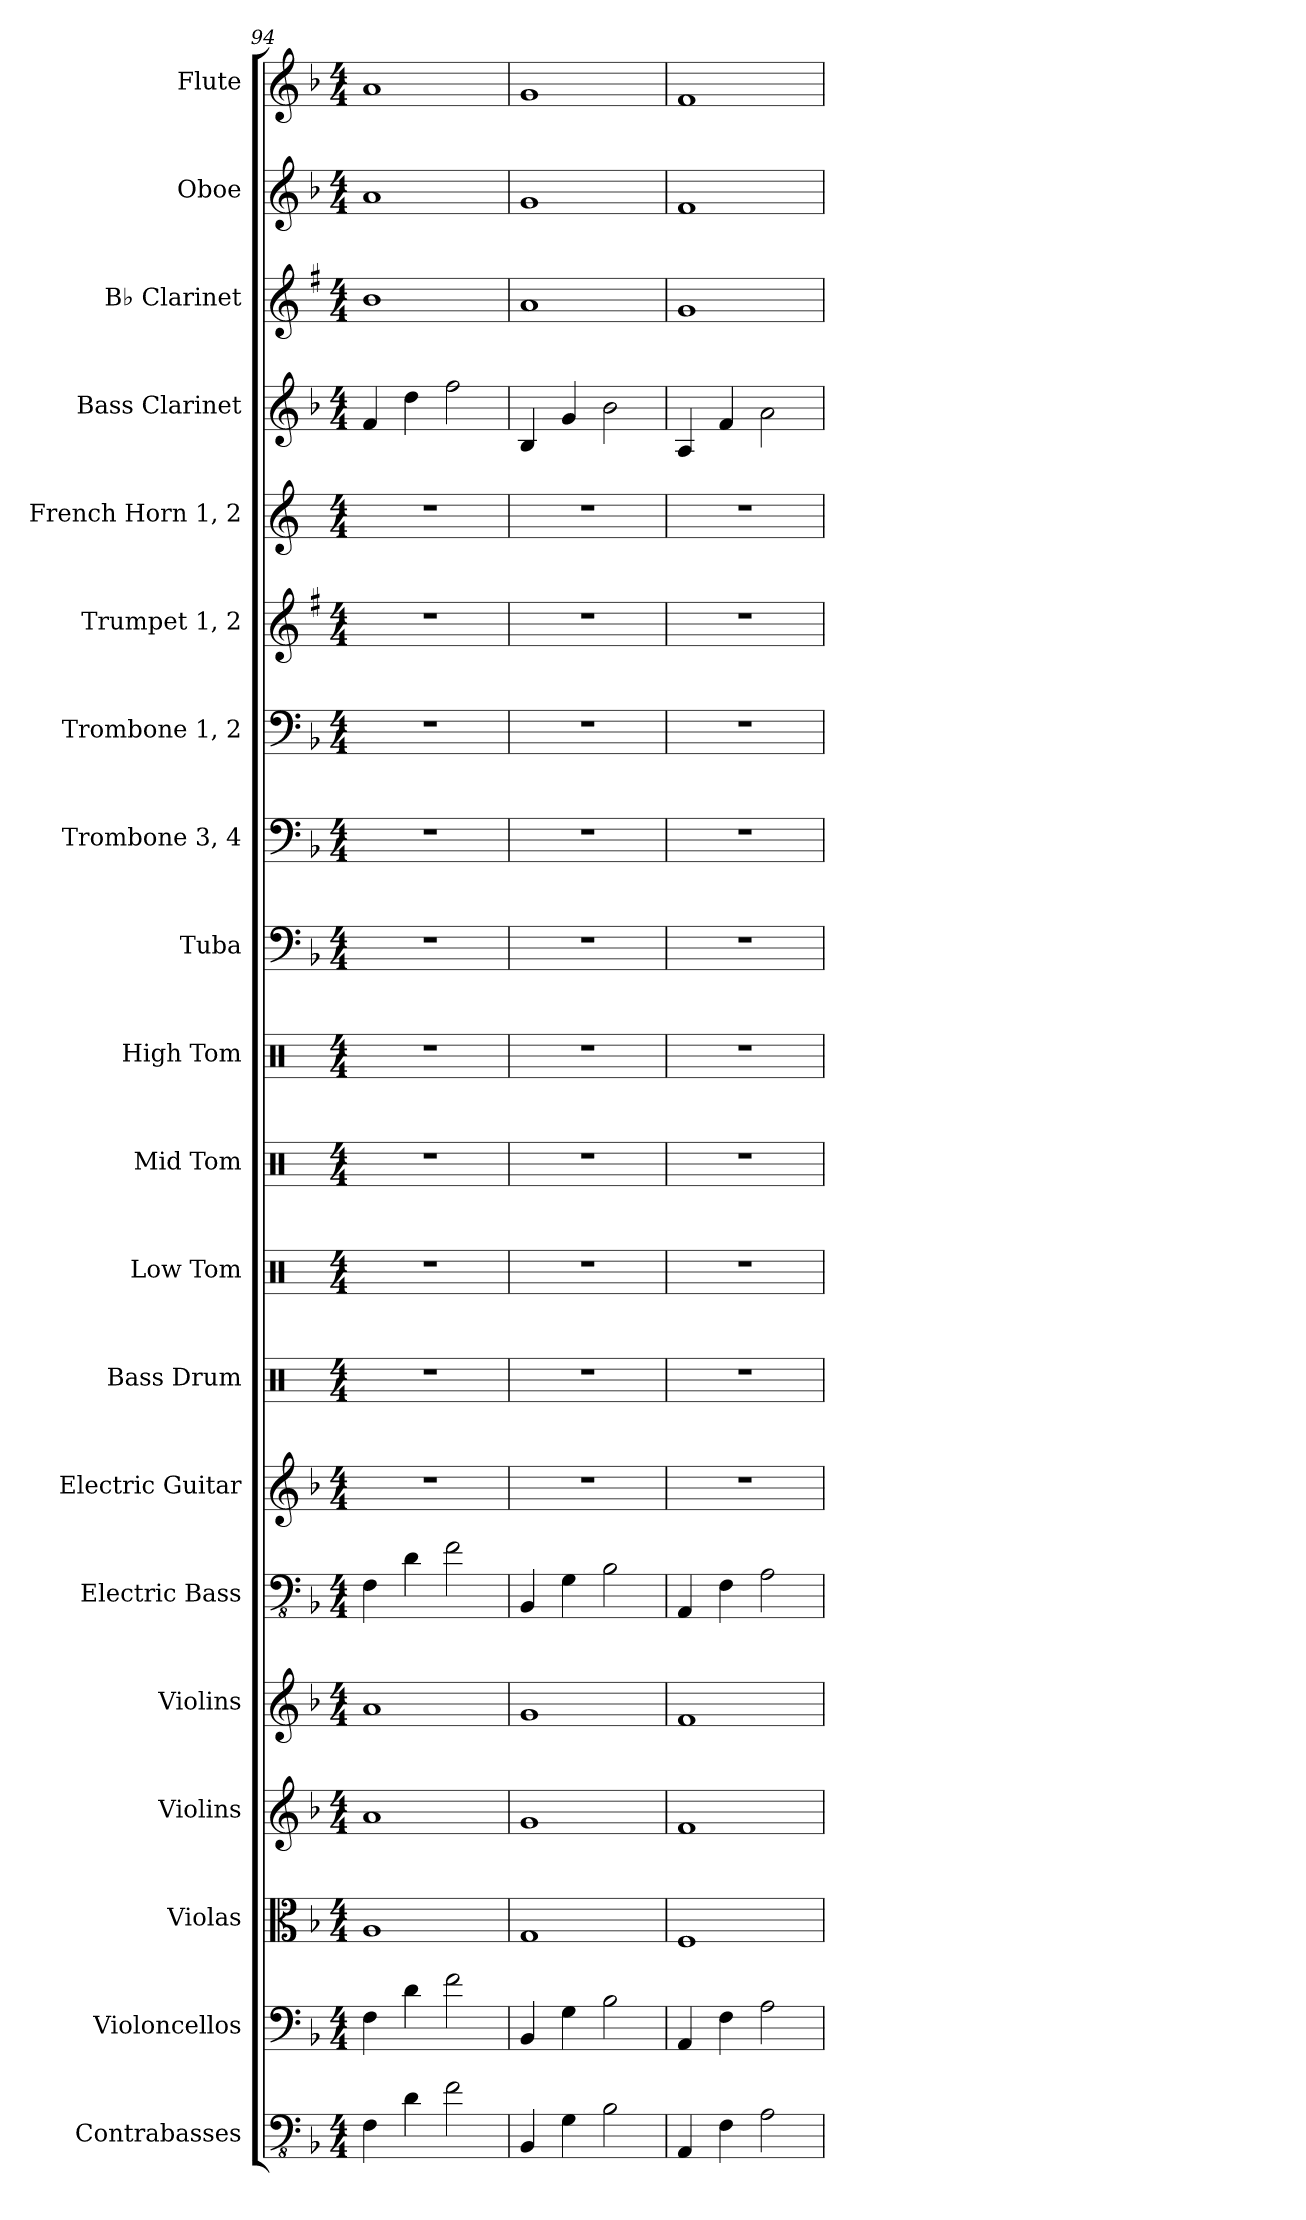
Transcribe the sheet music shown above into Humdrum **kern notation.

**kern	**kern	**kern	**kern	**kern	**kern	**kern	**kern	**kern	**kern	**kern	**kern	**kern	**kern	**kern	**kern	**kern	**kern	**kern	**kern
*part20	*part19	*part18	*part17	*part16	*part15	*part14	*part13	*part12	*part11	*part10	*part9	*part8	*part7	*part6	*part5	*part4	*part3	*part2	*part1
*staff20	*staff19	*staff18	*staff17	*staff16	*staff15	*staff14	*staff13	*staff12	*staff11	*staff10	*staff9	*staff8	*staff7	*staff6	*staff5	*staff4	*staff3	*staff2	*staff1
*I"Contrabasses	*I"Violoncellos	*I"Violas	*I"Violins	*I"Violins	*I"Electric Bass	*I"Electric Guitar	*I"Bass Drum	*I"Low Tom	*I"Mid Tom	*I"High Tom	*I"Tuba	*I"Trombone 3, 4	*I"Trombone 1, 2	*I"Trumpet 1, 2	*I"French Horn 1, 2	*I"Bass Clarinet	*I"B♭ Clarinet	*I"Oboe	*I"Flute
*I'Cbs.	*I'Vcs.	*I'Vlas.	*I'Vlns.	*I'Vlns.	*I'El. B.	*I'El. Guit.	*I'B. Dr.	*I'L Tom	*I'M Tom	*I'H Tom	*I'Tba.	*I'Tbn. 3, 4	*I'Tbn. 1, 2	*I'Tpt. 1, 2	*I'F Hn. 1, 2	*I'B. Cl.	*I'B♭ Cl.	*I'Ob.	*I'Fl.
*clefFv4	*clefF4	*clefC3	*clefG2	*clefG2	*clefFv4	*clefG2	*clefX	*clefX	*clefX	*clefX	*clefF4	*clefF4	*clefF4	*clefG2	*clefG2	*clefG2	*clefG2	*clefG2	*clefG2
*	*	*	*	*	*	*	*	*	*	*	*	*	*	*ITrd1c2	*ITrd4c7	*ITrd8c14	*ITrd1c2	*	*
*k[b-]	*k[b-]	*k[b-]	*k[b-]	*k[b-]	*k[b-]	*k[b-]	*k[]	*k[]	*k[]	*k[]	*k[b-]	*k[b-]	*k[b-]	*k[b-]	*k[b-]	*k[b-]	*k[b-]	*k[b-]	*k[b-]
*M4/4	*M4/4	*M4/4	*M4/4	*M4/4	*M4/4	*M4/4	*M4/4	*M4/4	*M4/4	*M4/4	*M4/4	*M4/4	*M4/4	*M4/4	*M4/4	*M4/4	*M4/4	*M4/4	*M4/4
=94	=94	=94	=94	=94	=94	=94	=94	=94	=94	=94	=94	=94	=94	=94	=94	=94	=94	=94	=94
4FF\	4F\	1A	1a	1a	4FF\	1r	1r	1r	1r	1r	1r	1r	1r	1r	1r	4F/	1a	1a	1a
4D\	4d\	.	.	.	4D\	.	.	.	.	.	.	.	.	.	.	4d\	.	.	.
2F\	2f\	.	.	.	2F\	.	.	.	.	.	.	.	.	.	.	2f\	.	.	.
=95	=95	=95	=95	=95	=95	=95	=95	=95	=95	=95	=95	=95	=95	=95	=95	=95	=95	=95	=95
4BBB-/	4BB-/	1G	1g	1g	4BBB-/	1r	1r	1r	1r	1r	1r	1r	1r	1r	1r	4BB-/	1g	1g	1g
4GG\	4G\	.	.	.	4GG\	.	.	.	.	.	.	.	.	.	.	4G/	.	.	.
2BB-\	2B-\	.	.	.	2BB-\	.	.	.	.	.	.	.	.	.	.	2B-\	.	.	.
=96	=96	=96	=96	=96	=96	=96	=96	=96	=96	=96	=96	=96	=96	=96	=96	=96	=96	=96	=96
4AAA/	4AA/	1F	1f	1f	4AAA/	1r	1r	1r	1r	1r	1r	1r	1r	1r	1r	4AA/	1f	1f	1f
4FF\	4F\	.	.	.	4FF\	.	.	.	.	.	.	.	.	.	.	4F/	.	.	.
2AA\	2A\	.	.	.	2AA\	.	.	.	.	.	.	.	.	.	.	2A\	.	.	.
=	=	=	=	=	=	=	=	=	=	=	=	=	=	=	=	=	=	=	=
*-	*-	*-	*-	*-	*-	*-	*-	*-	*-	*-	*-	*-	*-	*-	*-	*-	*-	*-	*-
